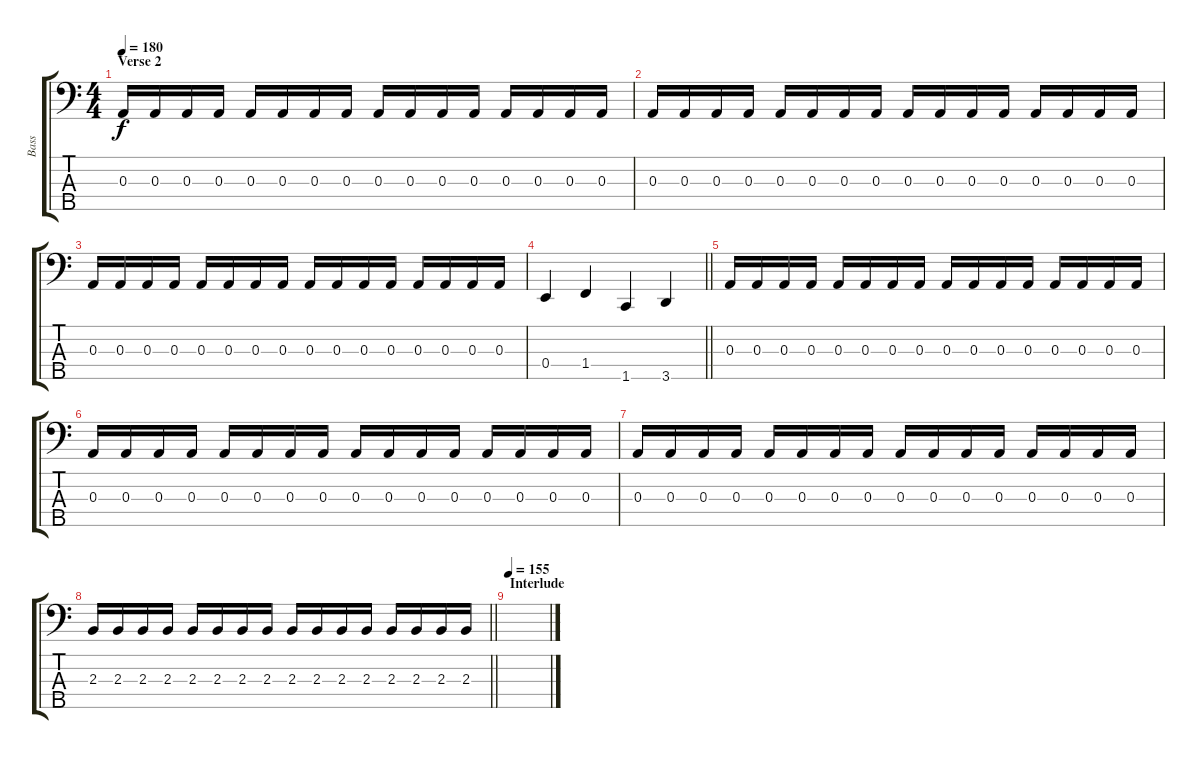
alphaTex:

\track ("Bass" "Bass") {instrument electricbassfinger}
\staff {score tabs}
\tuning (G2 D2 A1 E1 B0) {hide}
\ts (4 4)
\section ("" "Verse 2")
\tempo 180
\clef f4
\ks c
0.3.16{dy f} 0.3.16 0.3.16 0.3.16 0.3.16 0.3.16 0.3.16 0.3.16 0.3.16 0.3.16 0.3.16 0.3.16 0.3.16 0.3.16 0.3.16 0.3.16 |
0.3.16 0.3.16 0.3.16 0.3.16 0.3.16 0.3.16 0.3.16 0.3.16 0.3.16 0.3.16 0.3.16 0.3.16 0.3.16 0.3.16 0.3.16 0.3.16 |
0.3.16 0.3.16 0.3.16 0.3.16 0.3.16 0.3.16 0.3.16 0.3.16 0.3.16 0.3.16 0.3.16 0.3.16 0.3.16 0.3.16 0.3.16 0.3.16 |
\barLineRight lightlight
0.4.4 1.4.4 1.5.4 3.5.4 |
0.3.16 0.3.16 0.3.16 0.3.16 0.3.16 0.3.16 0.3.16 0.3.16 0.3.16 0.3.16 0.3.16 0.3.16 0.3.16 0.3.16 0.3.16 0.3.16 |
0.3.16 0.3.16 0.3.16 0.3.16 0.3.16 0.3.16 0.3.16 0.3.16 0.3.16 0.3.16 0.3.16 0.3.16 0.3.16 0.3.16 0.3.16 0.3.16 |
0.3.16 0.3.16 0.3.16 0.3.16 0.3.16 0.3.16 0.3.16 0.3.16 0.3.16 0.3.16 0.3.16 0.3.16 0.3.16 0.3.16 0.3.16 0.3.16 |
\barLineRight lightlight
2.3.16 2.3.16 2.3.16 2.3.16 2.3.16 2.3.16 2.3.16 2.3.16 2.3.16 2.3.16 2.3.16 2.3.16 2.3.16 2.3.16 2.3.16 2.3.16 |
\section ("" "Interlude")
\tempo 155
